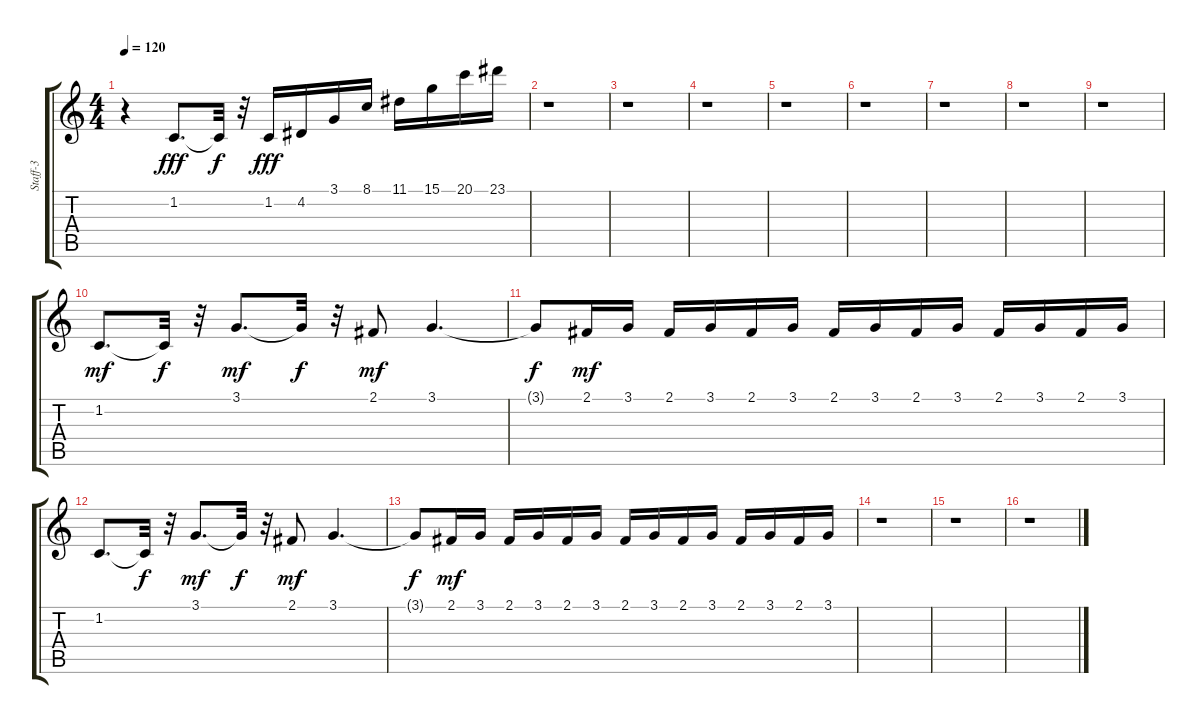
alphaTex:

\track ("Staff-3" "Staff-3") {instrument synthstrings2}
\staff {score tabs}
\tuning (E4 B3 G3 D3 A2 E2) {hide}
\ts (4 4)
\tempo 120
\clef g2
\ks c
r.4{dy ff} 1.2.8{d dy fff volume 2} 1.2{t}.32{dy f} r.32 1.2.16{dy fff volume 16} 4.2.16 3.1.16 8.1.16 11.1.16 15.1.16 20.1.16 23.1.16 |
r.1 |
r.1 |
r.1 |
r.1 |
r.1 |
r.1 |
r.1 |
r.1 |
1.2.8{d dy mf} 1.2{t}.32{dy f} r.32 3.1.8{d dy mf} 3.1{t}.32{dy f} r.32 2.1.8{dy mf} 3.1.4{d} |
3.1{t}.8{dy f} 2.1.16{dy mf} 3.1.16 2.1.16 3.1.16 2.1.16 3.1.16 2.1.16 3.1.16 2.1.16 3.1.16 2.1.16 3.1.16 2.1.16 3.1.16 |
1.2.8{d} 1.2{t}.32{dy f} r.32 3.1.8{d dy mf} 3.1{t}.32{dy f} r.32 2.1.8{dy mf} 3.1.4{d} |
3.1{t}.8{dy f} 2.1.16{dy mf} 3.1.16 2.1.16 3.1.16 2.1.16 3.1.16 2.1.16 3.1.16 2.1.16 3.1.16 2.1.16 3.1.16 2.1.16 3.1.16 |
r.1 |
r.1 |
r.1
